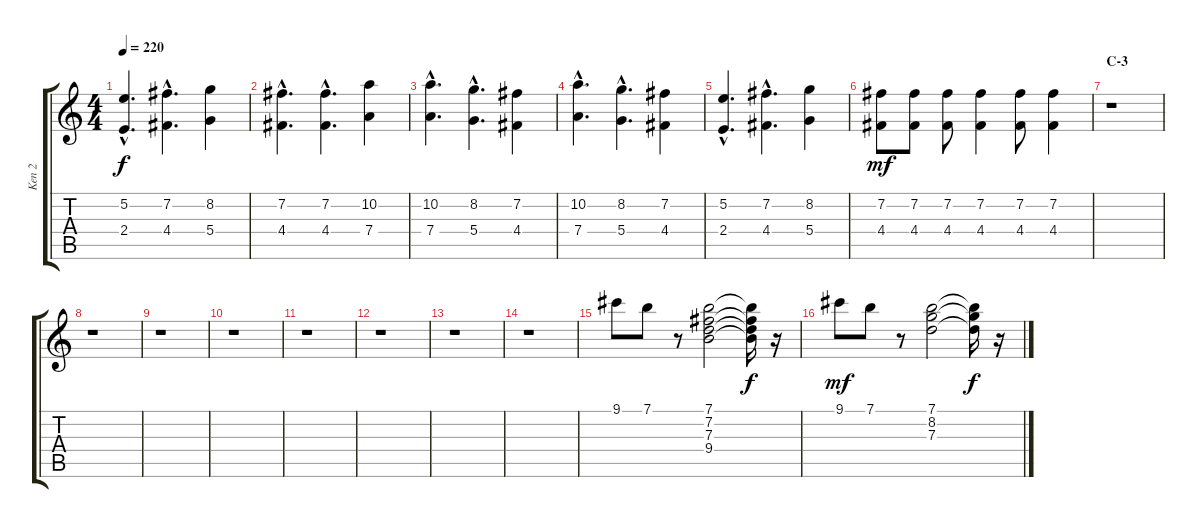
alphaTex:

\track ("Ken 2" "Ken 2") {instrument distortionguitar}
\staff {score tabs}
\tuning (E4 B3 G3 D3 A2 E2) {hide}
\ts (4 4)
\tempo 220
\clef g2
\ks c
(5.2{hac} 2.4{hac}).4{d dy f} (7.2{hac} 4.4{hac}).4{d} (8.2 5.4).4 |
(7.2{hac} 4.4{hac}).4{d} (7.2{hac} 4.4{hac}).4{d} (10.2 7.4).4 |
(10.2{hac} 7.4{hac}).4{d} (8.2{hac} 5.4{hac}).4{d} (7.2 4.4).4 |
(10.2{hac} 7.4{hac}).4{d} (8.2{hac} 5.4{hac}).4{d} (7.2 4.4).4 |
(5.2{hac} 2.4{hac}).4{d} (7.2{hac} 4.4{hac}).4{d} (8.2 5.4).4 |
(7.2 4.4).8{dy mf} (7.2 4.4).8 (7.2 4.4).8 (7.2 4.4).4 (7.2 4.4).8 (7.2 4.4).4 |
\section ("" "C-3")
r.1 |
r.1 |
r.1 |
r.1 |
r.1 |
r.1 |
r.1 |
r.1 |
9.1.8 7.1.8 r.8 (7.1 7.2 7.3 9.4).2 (7.1{t} 7.2{t} 7.3{t} 9.4{t}).16{dy f} r.16 |
9.1.8{dy mf} 7.1.8 r.8 (7.1 8.2 7.3).2 (7.1{t} 8.2{t} 7.3{t}).16{dy f} r.16
